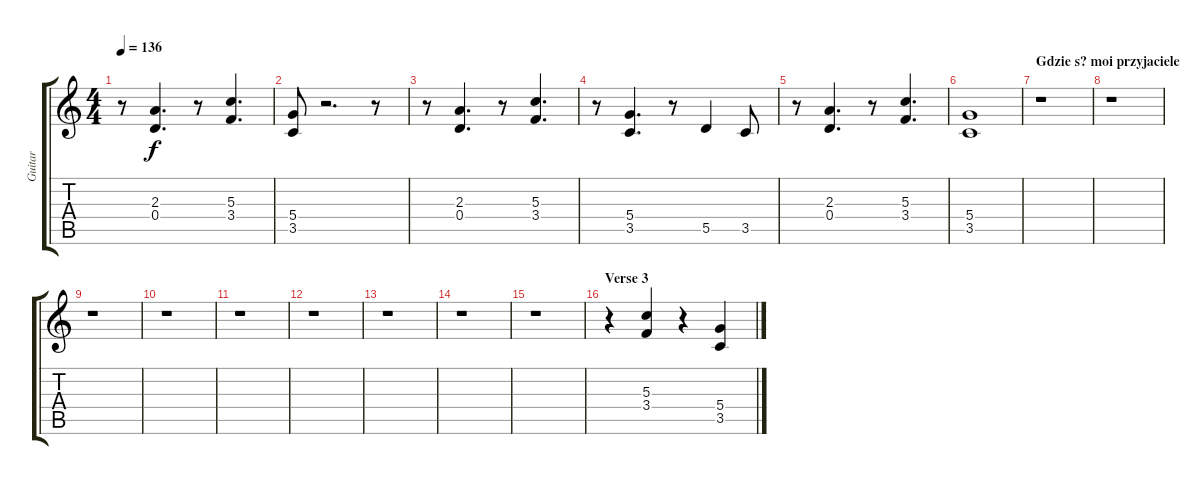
\track ("Guitar" "Guitar") {instrument distortionguitar}
\staff {score tabs}
\tuning (E4 B3 G3 D3 A2 E2) {hide}
\ts (4 4)
\tempo 136
\clef g2
\ks c
r.8{dy f} (2.3 0.4).4{d} r.8 (5.3 3.4).4{d} |
(5.4 3.5).8 r.2{d} r.8 |
r.8 (2.3 0.4).4{d} r.8 (5.3 3.4).4{d} |
r.8 (5.4 3.5).4{d} r.8 5.5.4 3.5.8 |
r.8 (2.3 0.4).4{d} r.8 (5.3 3.4).4{d} |
(5.4 3.5).1 |
\section ("" "Gdzie s? moi przyjaciele")
r.1 |
r.1 |
r.1 |
r.1 |
r.1 |
r.1 |
r.1 |
r.1 |
r.1 |
\section ("" "Verse 3")
r.4 (5.3 3.4).4 r.4 (5.4 3.5).4
